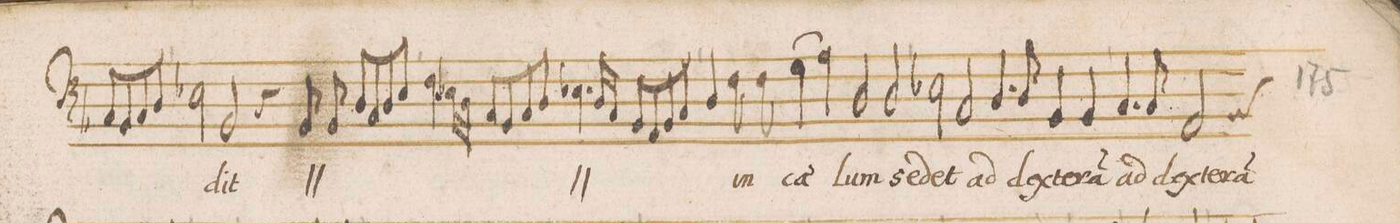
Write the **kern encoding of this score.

**kern	**text
*I"BASVS	*
*clefF4	*
*k[b-]	*
*met(C|)	*
*M2/1	*
8C/L	.
8BB-/	.
8C/	.
8D/J	.
=108-	=108-
2E-X\	.
2BB-/	dit
*	*ij
4r	.
8BB-/	et
8BB-/	as-
8D/L	-cen-
8C/	.
8D/	.
8Eny/J	.
=109-	=109-
4.F\	.
16E-X\LL	.
16D\JJ	.
8C/L	.
8BB-/	.
8C/	.
8D/J	.
4.E-X\	.
16D/LL	.
16C/JJ	.
8BB-/L	.
8AA/	.
8BB-/	.
8C/J	.
=110-	=110-
4D/	-dit
*	*Xij
8F\	in
8F\	c(ae)-
(4G\	.
4A\)	.
2D/	-lum
2D/	se-
=111-	=111-
2E-X\	-det
2C/	ad
4.D/	dex-
8D/	-te-
4BB-/	-ra(m)
4BB-/	ad
=112-	=112-
4.C/	dex-
8C/	-te-
2AA/	-ra(m)
*-	*-
